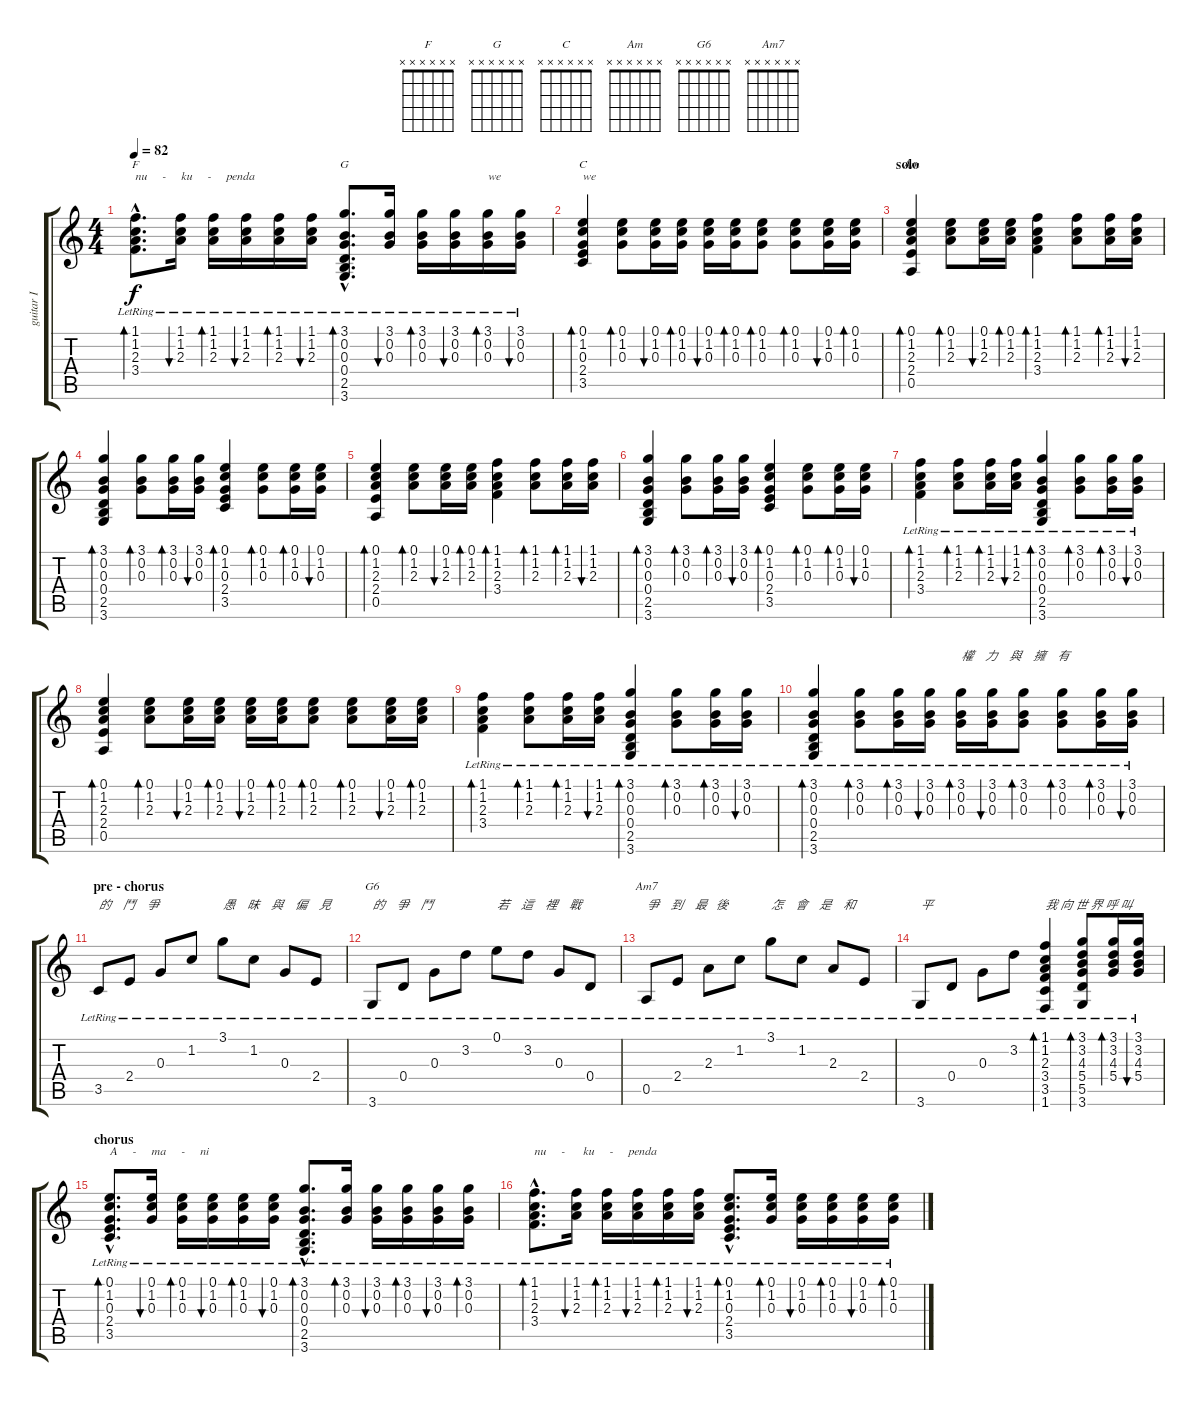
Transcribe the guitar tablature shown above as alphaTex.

\track ("guitar I" "guitar I") {instrument acousticguitarsteel}
\staff {score tabs}
\tuning (E4 B3 G3 D3 A2 E2) {hide}
\chord ("F" x x x x x x) {firstfret 0}
\chord ("G" x x x x x x) {firstfret 0}
\chord ("C" x x x x x x) {firstfret 0}
\chord ("Am" x x x x x x) {firstfret 0}
\chord ("G6" x x x x x x) {firstfret 0}
\chord ("Am7" x x x x x x) {firstfret 0}
\ts (4 4)
\tempo 82
\clef g2
\ks c
(1.1{hac lr} 1.2{hac lr} 2.3{hac lr} 3.4{hac lr}).8{d bd 60 ch "F" txt "nu     -     ku     -     penda" dy f} (1.1{lr} 1.2{lr} 2.3{lr}).16{bu 60} (1.1{lr} 1.2{lr} 2.3{lr}).16{bd 60} (1.1{lr} 1.2{lr} 2.3{lr}).16{bu 60} (1.1{lr} 1.2{lr} 2.3{lr}).16{bd 60} (1.1{lr} 1.2{lr} 2.3{lr}).16{bu 60} (3.1{hac lr} 0.2{hac lr} 0.3{hac lr} 0.4{hac lr} 2.5{hac lr} 3.6{hac lr}).8{d bd 60 ch "G"} (3.1{lr} 0.2{lr} 0.3{lr}).16{bu 60} (3.1{lr} 0.2{lr} 0.3{lr}).16{bd 60} (3.1{lr} 0.2{lr} 0.3{lr}).16{bu 60} (3.1{lr} 0.2{lr} 0.3{lr}).16{bd 60 txt "we"} (3.1{lr} 0.2{lr} 0.3{lr}).16{bu 60} |
(0.1 1.2 0.3 2.4 3.5).4{bd 60 ch "C" txt "we"} (0.1 1.2 0.3).8{bd 60} (0.1 1.2 0.3).16{bu 60} (0.1 1.2 0.3).16{bd 60} (0.1 1.2 0.3).16{bu 60} (0.1 1.2 0.3).16{bd 60} (0.1 1.2 0.3).8{bd 60} (0.1 1.2 0.3).8{bd 60} (0.1 1.2 0.3).16{bu 60} (0.1 1.2 0.3).16{bd 60} |
\section ("" "solo")
(0.1 1.2 2.3 2.4 0.5).4{bd 60 ch "Am"} (0.1 1.2 2.3).8{bd 60} (0.1 1.2 2.3).16{bu 60} (0.1 1.2 2.3).16{bd 60} (1.1 1.2 2.3 3.4).4{bd 60} (1.1 1.2 2.3).8{bd 60} (1.1 1.2 2.3).16{bd 60} (1.1 1.2 2.3).16{bu 60} |
(3.1 0.2 0.3 0.4 2.5 3.6).4{bd 60} (3.1 0.2 0.3).8{bd 60} (3.1 0.2 0.3).16{bd 60} (3.1 0.2 0.3).16{bu 60} (0.1 1.2 0.3 2.4 3.5).4{bd 60} (0.1 1.2 0.3).8{bd 60} (0.1 1.2 0.3).16{bd 60} (0.1 1.2 0.3).16{bu 60} |
(0.1 1.2 2.3 2.4 0.5).4{bd 60} (0.1 1.2 2.3).8{bd 60} (0.1 1.2 2.3).16{bu 60} (0.1 1.2 2.3).16{bd 60} (1.1 1.2 2.3 3.4).4{bd 60} (1.1 1.2 2.3).8{bd 60} (1.1 1.2 2.3).16{bd 60} (1.1 1.2 2.3).16{bu 60} |
(3.1 0.2 0.3 0.4 2.5 3.6).4{bd 60} (3.1 0.2 0.3).8{bd 60} (3.1 0.2 0.3).16{bd 60} (3.1 0.2 0.3).16{bu 60} (0.1 1.2 0.3 2.4 3.5).4{bd 60} (0.1 1.2 0.3).8{bd 60} (0.1 1.2 0.3).16{bd 60} (0.1 1.2 0.3).16{bu 60} |
(1.1{lr} 1.2{lr} 2.3{lr} 3.4{lr}).4{bd 60} (1.1{lr} 1.2{lr} 2.3{lr}).8{bd 60} (1.1{lr} 1.2{lr} 2.3{lr}).16{bd 60} (1.1{lr} 1.2{lr} 2.3{lr}).16{bu 60} (3.1{lr} 0.2{lr} 0.3{lr} 0.4{lr} 2.5{lr} 3.6{lr}).4{bd 60} (3.1{lr} 0.2{lr} 0.3{lr}).8{bd 60} (3.1{lr} 0.2{lr} 0.3{lr}).16{bd 60} (3.1{lr} 0.2{lr} 0.3{lr}).16{bu 60} |
(0.1 1.2 2.3 2.4 0.5).4{bd 60} (0.1 1.2 2.3).8{bd 60} (0.1 1.2 2.3).16{bu 60} (0.1 1.2 2.3).16{bd 60} (0.1 1.2 2.3).16{bu 60} (0.1 1.2 2.3).16{bd 60} (0.1 1.2 2.3).8{bd 60} (0.1 1.2 2.3).8{bd 60} (0.1 1.2 2.3).16{bu 60} (0.1 1.2 2.3).16{bd 60} |
(1.1{lr} 1.2{lr} 2.3{lr} 3.4{lr}).4{bd 60} (1.1{lr} 1.2{lr} 2.3{lr}).8{bd 60} (1.1{lr} 1.2{lr} 2.3{lr}).16{bd 60} (1.1{lr} 1.2{lr} 2.3{lr}).16{bu 60} (3.1{lr} 0.2{lr} 0.3{lr} 0.4{lr} 2.5{lr} 3.6{lr}).4{bd 60} (3.1{lr} 0.2{lr} 0.3{lr}).8{bd 60} (3.1{lr} 0.2{lr} 0.3{lr}).16{bd 60} (3.1{lr} 0.2{lr} 0.3{lr}).16{bu 60} |
(3.1{lr} 0.2{lr} 0.3{lr} 0.4{lr} 2.5{lr} 3.6{lr}).4{bd 60} (3.1{lr} 0.2{lr} 0.3{lr}).8{bd 60} (3.1{lr} 0.2{lr} 0.3{lr}).16{bd 60} (3.1{lr} 0.2{lr} 0.3{lr}).16{bu 60} (3.1{lr} 0.2{lr} 0.3{lr}).16{bd 60 txt "權    力    與    擁    有"} (3.1{lr} 0.2{lr} 0.3{lr}).16{bu 60} (3.1{lr} 0.2{lr} 0.3{lr}).8{bd 60} (3.1{lr} 0.2{lr} 0.3{lr}).8{bd 60} (3.1{lr} 0.2{lr} 0.3{lr}).16{bd 60} (3.1{lr} 0.2{lr} 0.3{lr}).16{bu 60} |
\section ("" "pre - chorus")
3.5{lr}.8{txt "的    鬥    爭"} 2.4{lr}.8 0.3{lr}.8 1.2{lr}.8 3.1{lr}.8{txt "愚    昧    與    偏    見"} 1.2{lr}.8 0.3{lr}.8 2.4{lr}.8 |
3.6{lr}.8{ch "G6" txt "的    爭    鬥"} 0.4{lr}.8 0.3{lr}.8 3.2{lr}.8 0.1{lr}.8{txt "若    這    裡    戰"} 3.2{lr}.8 0.3{lr}.8 0.4{lr}.8 |
0.5{lr}.8{ch "Am7" txt "爭    到    最   後"} 2.4{lr}.8 2.3{lr}.8 1.2{lr}.8 3.1{lr}.8{txt "怎    會    是    和"} 1.2{lr}.8 2.3{lr}.8 2.4{lr}.8 |
3.6{lr}.8{txt "平"} 0.4{lr}.8 0.3{lr}.8 3.2{lr}.8 (1.1{lr} 1.2{lr} 2.3{lr} 3.4{lr} 3.5{lr} 1.6{lr}).4{bd 60 txt "我 向 世 界 呼 叫"} (3.1{lr} 3.2{lr} 4.3{lr} 5.4{lr} 5.5{lr} 3.6{lr}).8{bd 60} (3.1{lr} 3.2{lr} 4.3{lr} 5.4{lr}).16{bd 60} (3.1{lr} 3.2{lr} 4.3{lr} 5.4{lr}).16{bu 60} |
\section ("" "chorus")
(0.1{hac lr} 1.2{hac lr} 0.3{hac lr} 2.4{hac lr} 3.5{hac lr}).8{d bd 60 txt "A     -     ma     -     ni"} (0.1{lr} 1.2{lr} 0.3{lr}).16{bu 60} (0.1{lr} 1.2{lr} 0.3{lr}).16{bd 60} (0.1{lr} 1.2{lr} 0.3{lr}).16{bu 60} (0.1{lr} 1.2{lr} 0.3{lr}).16{bd 60} (0.1{lr} 1.2{lr} 0.3{lr}).16{bu 60} (3.1{hac lr} 0.2{hac lr} 0.3{hac lr} 0.4{hac lr} 2.5{hac lr} 3.6{hac lr}).8{d bd 60} (3.1{lr} 0.2{lr} 0.3{lr}).16{bd 60} (3.1{lr} 0.2{lr} 0.3{lr}).16{bu 60} (3.1{lr} 0.2{lr} 0.3{lr}).16{bd 60} (3.1{lr} 0.2{lr} 0.3{lr}).16{bu 60} (3.1{lr} 0.2{lr} 0.3{lr}).16{bd 60} |
(1.1{hac lr} 1.2{hac lr} 2.3{hac lr} 3.4{hac lr}).8{d bd 60 txt "nu     -      ku     -     penda"} (1.1{lr} 1.2{lr} 2.3{lr}).16{bu 60} (1.1{lr} 1.2{lr} 2.3{lr}).16{bd 60} (1.1{lr} 1.2{lr} 2.3{lr}).16{bu 60} (1.1{lr} 1.2{lr} 2.3{lr}).16{bd 60} (1.1{lr} 1.2{lr} 2.3{lr}).16{bu 60} (0.1{hac lr} 1.2{hac lr} 0.3{hac lr} 2.4{hac lr} 3.5{hac lr}).8{d bd 60} (0.1{lr} 1.2{lr} 0.3{lr}).16{bd 60} (0.1{lr} 1.2{lr} 0.3{lr}).16{bu 60} (0.1{lr} 1.2{lr} 0.3{lr}).16{bd 60} (0.1{lr} 1.2{lr} 0.3{lr}).16{bu 60} (0.1{lr} 1.2{lr} 0.3{lr}).16{bd 60}
